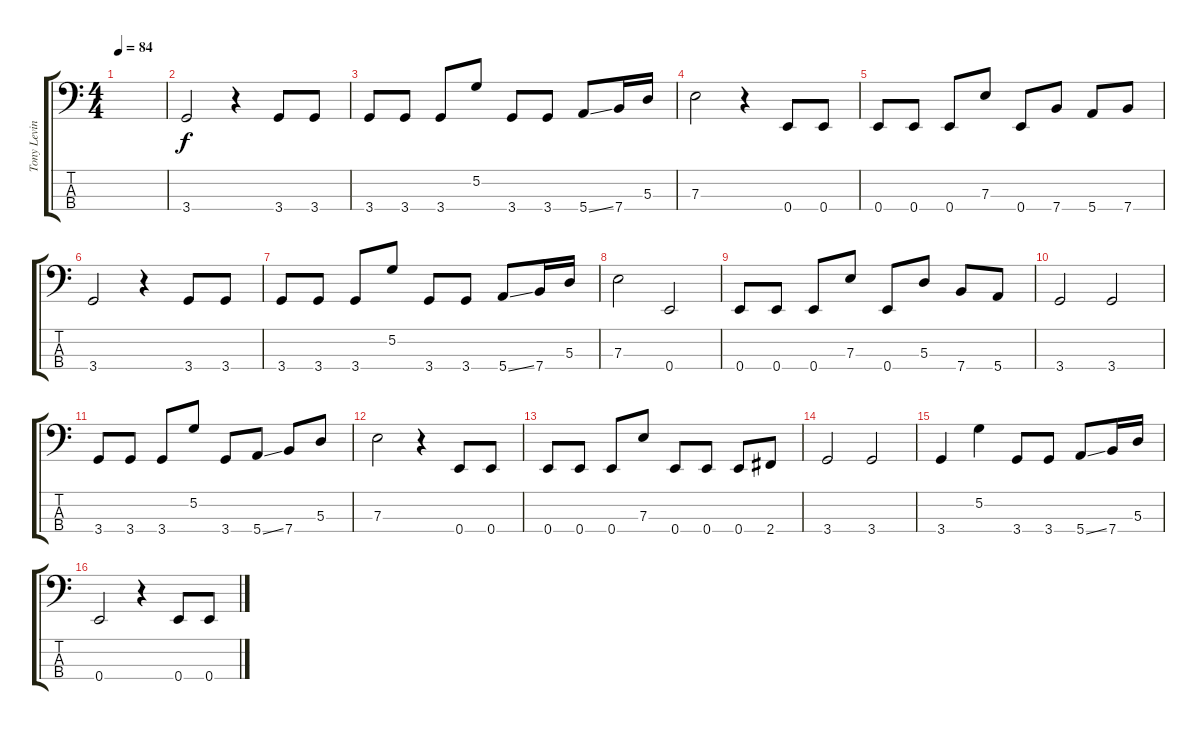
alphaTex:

\track ("Tony Levin" "Tony Levin") {instrument electricbassfinger}
\staff {score tabs}
\tuning (G2 D2 A1 E1) {hide}
\ts (4 4)
\tempo 84
\clef f4
\ks c
|
3.4.2 r.4 3.4.8 3.4.8 |
3.4.8 3.4.8 3.4.8 5.2.8 3.4.8 3.4.8 5.4{ss}.8 7.4.16 5.3.16 |
7.3.2 r.4 0.4.8 0.4.8 |
0.4.8 0.4.8 0.4.8 7.3.8 0.4.8 7.4.8 5.4.8 7.4.8 |
3.4.2 r.4 3.4.8 3.4.8 |
3.4.8 3.4.8 3.4.8 5.2.8 3.4.8 3.4.8 5.4{ss}.8 7.4.16 5.3.16 |
7.3.2 0.4.2 |
0.4.8 0.4.8 0.4.8 7.3.8 0.4.8 5.3.8 7.4.8 5.4.8 |
3.4.2 3.4.2 |
3.4.8 3.4.8 3.4.8 5.2.8 3.4.8 5.4{ss}.8 7.4.8 5.3.8 |
7.3.2 r.4 0.4.8 0.4.8 |
0.4.8 0.4.8 0.4.8 7.3.8 0.4.8 0.4.8 0.4.8 2.4.8 |
3.4.2 3.4.2 |
3.4.4 5.2.4 3.4.8 3.4.8 5.4{ss}.8 7.4.16 5.3.16 |
0.4.2 r.4 0.4.8 0.4.8
